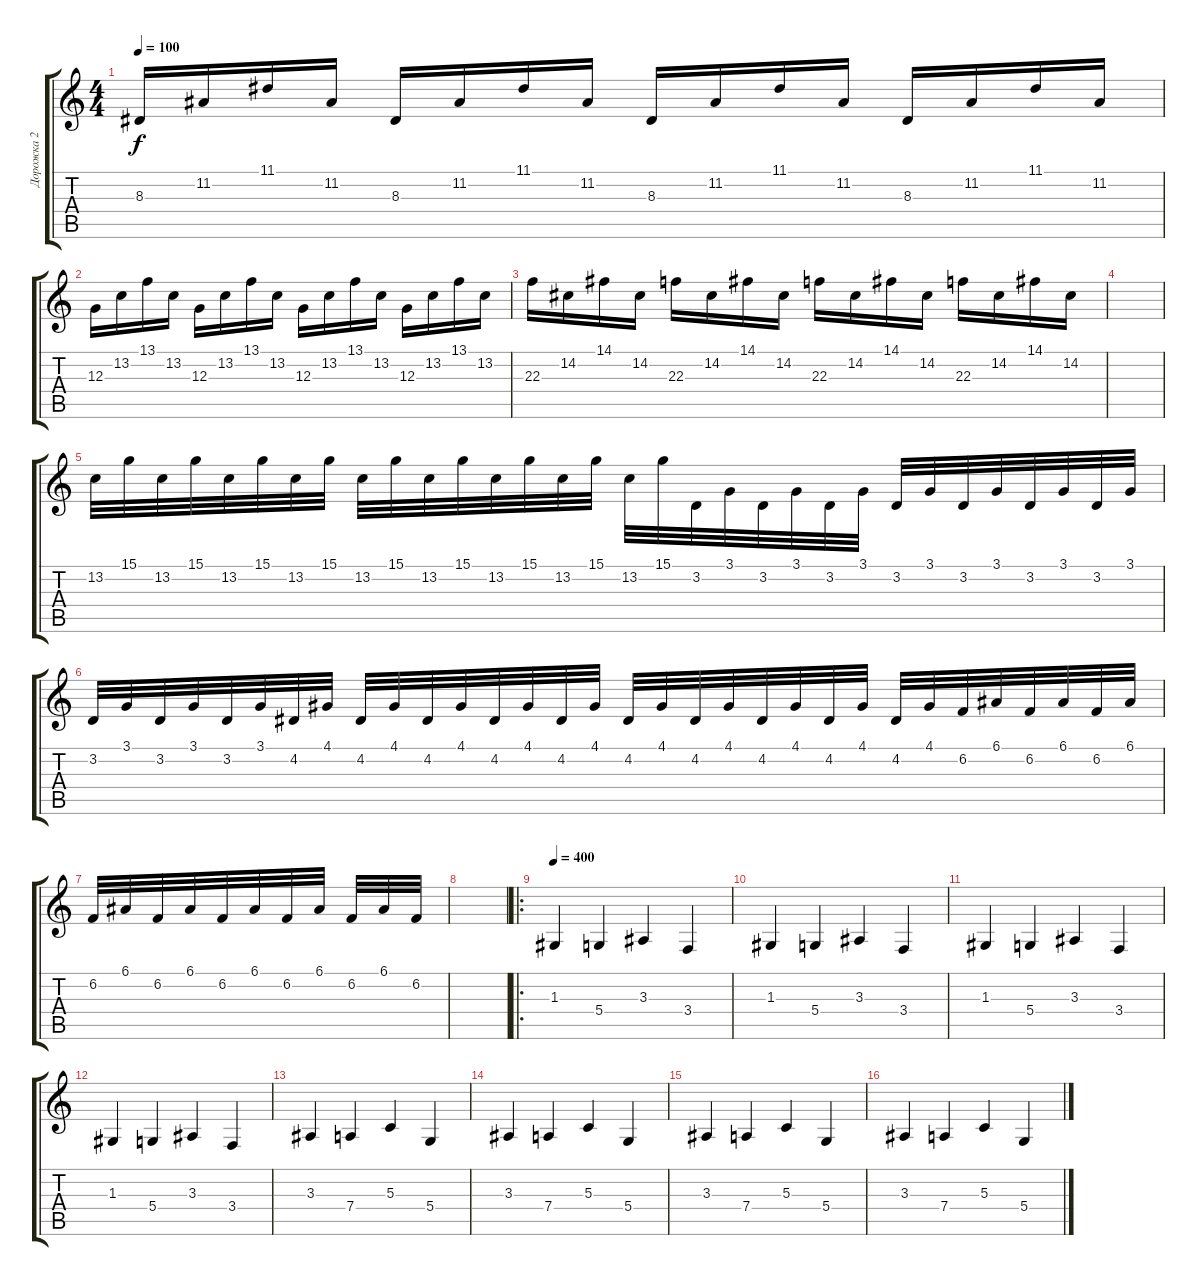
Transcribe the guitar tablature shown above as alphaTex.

\track ("Дорожка 2" "Дорожка 2") {instrument lead2sawtooth}
\staff {score tabs}
\tuning (E4 B3 G3 D3 A2 E2) {hide}
\ts (4 4)
\tempo 100
\clef g2
\ks c
8.3.16{dy f} 11.2.16 11.1.16 11.2.16 8.3.16 11.2.16 11.1.16 11.2.16 8.3.16 11.2.16 11.1.16 11.2.16 8.3.16 11.2.16 11.1.16 11.2.16 |
12.3.16{volume 16 balance 16} 13.2.16 13.1.16 13.2.16 12.3.16 13.2.16 13.1.16 13.2.16 12.3.16 13.2.16 13.1.16 13.2.16 12.3.16 13.2.16 13.1.16 13.2.16 |
22.3.16 14.2.16 14.1.16 14.2.16 22.3.16 14.2.16 14.1.16 14.2.16 22.3.16 14.2.16 14.1.16 14.2.16 22.3.16 14.2.16 14.1.16 14.2.16 |
|
13.2.32 15.1.32 13.2.32 15.1.32 13.2.32 15.1.32 13.2.32 15.1.32 13.2.32 15.1.32 13.2.32 15.1.32 13.2.32 15.1.32 13.2.32 15.1.32 13.2.32 15.1.32 3.2.32 3.1.32 3.2.32 3.1.32 3.2.32 3.1.32 3.2.32 3.1.32 3.2.32 3.1.32 3.2.32 3.1.32 3.2.32 3.1.32 |
3.2.32 3.1.32 3.2.32 3.1.32 3.2.32 3.1.32 4.2.32 4.1.32 4.2.32 4.1.32 4.2.32 4.1.32 4.2.32 4.1.32 4.2.32 4.1.32 4.2.32 4.1.32 4.2.32 4.1.32 4.2.32 4.1.32 4.2.32 4.1.32 4.2.32 4.1.32 6.2.32 6.1.32 6.2.32 6.1.32 6.2.32 6.1.32 |
6.2.32 6.1.32 6.2.32 6.1.32 6.2.32 6.1.32 6.2.32 6.1.32 6.2.32 6.1.32 6.2.32 |
|
\ro
\tempo 400
1.3.4 5.4.4 3.3.4 3.4.4 |
1.3.4 5.4.4 3.3.4 3.4.4 |
1.3.4 5.4.4 3.3.4 3.4.4 |
1.3.4 5.4.4 3.3.4 3.4.4 |
3.3.4 7.4.4 5.3.4 5.4.4 |
3.3.4 7.4.4 5.3.4 5.4.4 |
3.3.4 7.4.4 5.3.4 5.4.4 |
3.3.4 7.4.4 5.3.4 5.4.4
